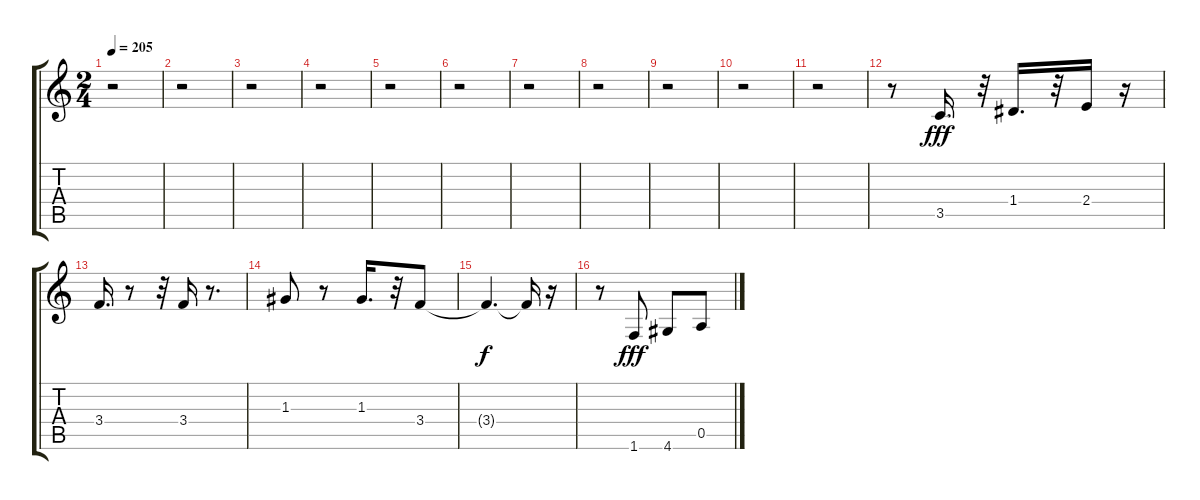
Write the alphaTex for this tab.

\track "" {instrument acousticguitarnylon}
\staff {score tabs}
\tuning (E4 B3 G3 D3 A2 E2) {hide}
\ts (2 4)
\tempo 205
\clef g2
\ks c
r.2{dy f} |
r.2 |
r.2 |
r.2 |
r.2 |
r.2 |
r.2 |
r.2 |
r.2 |
r.2 |
r.2 |
r.8 3.5.16{d dy fff} r.32 1.4.16{d} r.32 2.4.16 r.16 |
3.4.16{d} r.8 r.32 3.4.16 r.8{d} |
1.3.8 r.8 1.3.16{d} r.32 3.4.8 |
3.4{t}.4{d dy f} 3.4{t}.16 r.16 |
r.8 1.6.8{dy fff} 4.6.8 0.5.8
